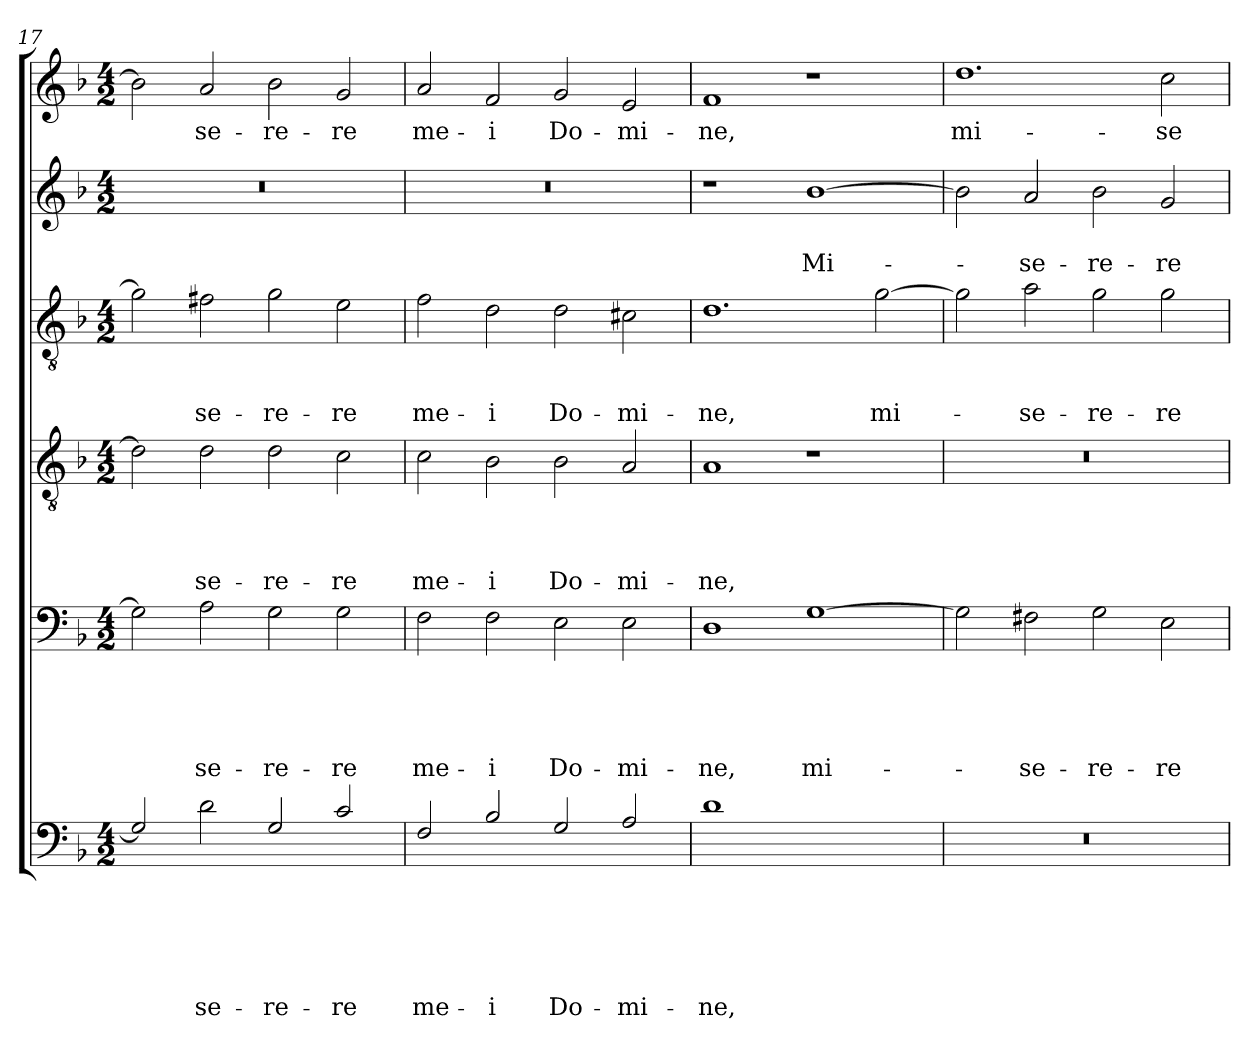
**kern	**text	**text	**text	**text	**text	**text	**kern	**text	**text	**text	**text	**text	**kern	**text	**text	**text	**text	**kern	**text	**text	**text	**kern	**text	**text	**kern	**text
*part6	*part6	*part6	*part6	*part6	*part6	*part6	*part5	*part5	*part5	*part5	*part5	*part5	*part4	*part4	*part4	*part4	*part4	*part3	*part3	*part3	*part3	*part2	*part2	*part2	*part1	*part1
*staff6	*staff6	*staff6	*staff6	*staff6	*staff6	*staff6	*staff5	*staff5	*staff5	*staff5	*staff5	*staff5	*staff4	*staff4	*staff4	*staff4	*staff4	*staff3	*staff3	*staff3	*staff3	*staff2	*staff2	*staff2	*staff1	*staff1
*clefF4	*	*	*	*	*	*	*clefF4	*	*	*	*	*	*clefGv2	*	*	*	*	*clefGv2	*	*	*	*clefG2	*	*	*clefG2	*
*ITrd8c14	*	*	*	*	*	*	*	*	*	*	*	*	*	*	*	*	*	*	*	*	*	*	*	*	*	*
*k[b-]	*	*	*	*	*	*	*k[b-]	*	*	*	*	*	*k[b-]	*	*	*	*	*k[b-]	*	*	*	*k[b-]	*	*	*k[b-]	*
*F:	*	*	*	*	*	*	*F:	*	*	*	*	*	*F:	*	*	*	*	*F:	*	*	*	*F:	*	*	*F:	*
*M4/2	*	*	*	*	*	*	*M4/2	*	*	*	*	*	*M4/2	*	*	*	*	*M4/2	*	*	*	*M4/2	*	*	*M4/2	*
=17	=17	=17	=17	=17	=17	=17	=17	=17	=17	=17	=17	=17	=17	=17	=17	=17	=17	=17	=17	=17	=17	=17	=17	=17	=17	=17
2GG/]	.	.	.	.	.	.	2G\]	.	.	.	.	.	2d\]	.	.	.	.	2g\]	.	.	.	0r	.	.	2b-\]	.
!	!	!	!	!	!	!LO:LY:b	!	!	!	!	!	!LO:LY:b	!	!	!	!	!LO:LY:b	!	!	!	!LO:LY:b	!	!	!	!	!LO:LY:b
2D\	.	.	.	.	.	-se-	2A\	.	.	.	.	-se-	2d\	.	.	.	-se-	2f#X\	.	.	-se-	.	.	.	2a/	-se-
!	!	!	!	!	!	!LO:LY:b	!	!	!	!	!	!LO:LY:b	!	!	!	!	!LO:LY:b	!	!	!	!LO:LY:b	!	!	!	!	!LO:LY:b
2GG/	.	.	.	.	.	-re-	2G\	.	.	.	.	-re-	2d\	.	.	.	-re-	2g\	.	.	-re-	.	.	.	2b-\	-re-
!	!	!	!	!	!	!LO:LY:b	!	!	!	!	!	!LO:LY:b	!	!	!	!	!LO:LY:b	!	!	!	!LO:LY:b	!	!	!	!	!LO:LY:b
2C/	.	.	.	.	.	-re	2G\	.	.	.	.	-re	2c\	.	.	.	-re	2e\	.	.	-re	.	.	.	2g/	-re
=18	=18	=18	=18	=18	=18	=18	=18	=18	=18	=18	=18	=18	=18	=18	=18	=18	=18	=18	=18	=18	=18	=18	=18	=18	=18	=18
!	!	!	!	!	!	!LO:LY:b	!	!	!	!	!	!LO:LY:b	!	!	!	!	!LO:LY:b	!	!	!	!LO:LY:b	!	!	!	!	!LO:LY:b
2FF/	.	.	.	.	.	me-	2F\	.	.	.	.	me-	2c\	.	.	.	me-	2f\	.	.	me-	0r	.	.	2a/	me-
!	!	!	!	!	!	!LO:LY:b	!	!	!	!	!	!LO:LY:b	!	!	!	!	!LO:LY:b	!	!	!	!LO:LY:b	!	!	!	!	!LO:LY:b
2BB-/	.	.	.	.	.	-i	2F\	.	.	.	.	-i	2B-\	.	.	.	-i	2d\	.	.	-i	.	.	.	2f/	-i
!	!	!	!	!	!	!LO:LY:b	!	!	!	!	!	!LO:LY:b	!	!	!	!	!LO:LY:b	!	!	!	!LO:LY:b	!	!	!	!	!LO:LY:b
2GG/	.	.	.	.	.	Do-	2E\	.	.	.	.	Do-	2B-\	.	.	.	Do-	2d\	.	.	Do-	.	.	.	2g/	Do-
!	!	!	!	!	!	!LO:LY:b	!	!	!	!	!	!LO:LY:b	!	!	!	!	!LO:LY:b	!	!	!	!LO:LY:b	!	!	!	!	!LO:LY:b
2AA/	.	.	.	.	.	-mi-	2E\	.	.	.	.	-mi-	2A/	.	.	.	-mi-	2c#X\	.	.	-mi-	.	.	.	2e/	-mi-
=19	=19	=19	=19	=19	=19	=19	=19	=19	=19	=19	=19	=19	=19	=19	=19	=19	=19	=19	=19	=19	=19	=19	=19	=19	=19	=19
!	!	!	!	!	!	!LO:LY:b	!	!	!	!	!	!LO:LY:b	!	!	!	!	!LO:LY:b	!	!	!	!LO:LY:b	!	!	!	!	!LO:LY:b
1D	.	.	.	.	.	-ne,	1D	.	.	.	.	-ne,	1A	.	.	.	-ne,	1.d	.	.	-ne,	1r	.	.	1f	-ne,
!	!	!	!	!	!	!	!	!	!	!	!	!LO:LY:b	!	!	!	!	!	!	!	!	!	!	!	!LO:LY:b	!	!
1ryy	.	.	.	.	.	.	[1G	.	.	.	.	mi-	1r	.	.	.	.	.	.	.	.	[1b-	.	Mi-	1r	.
!	!	!	!	!	!	!	!	!	!	!	!	!	!	!	!	!	!	!	!	!	!LO:LY:b	!	!	!	!	!
.	.	.	.	.	.	.	.	.	.	.	.	.	.	.	.	.	.	[2g\	.	.	mi-	.	.	.	.	.
=20	=20	=20	=20	=20	=20	=20	=20	=20	=20	=20	=20	=20	=20	=20	=20	=20	=20	=20	=20	=20	=20	=20	=20	=20	=20	=20
!	!	!	!	!	!	!	!	!	!	!	!	!	!	!	!	!	!	!	!	!	!	!	!	!	!	!LO:LY:b
0r	.	.	.	.	.	.	2G\]	.	.	.	.	.	0r	.	.	.	.	2g\]	.	.	.	2b-\]	.	.	1.dd	mi-
!	!	!	!	!	!	!	!	!	!	!	!	!LO:LY:b	!	!	!	!	!	!	!	!	!LO:LY:b	!	!	!LO:LY:b	!	!
.	.	.	.	.	.	.	2F#X\	.	.	.	.	-se-	.	.	.	.	.	2a\	.	.	-se-	2a/	.	-se-	.	.
!	!	!	!	!	!	!	!	!	!	!	!	!LO:LY:b	!	!	!	!	!	!	!	!	!LO:LY:b	!	!	!LO:LY:b	!	!
.	.	.	.	.	.	.	2G\	.	.	.	.	-re-	.	.	.	.	.	2g\	.	.	-re-	2b-\	.	-re-	.	.
!	!	!	!	!	!	!	!	!	!	!	!	!LO:LY:b	!	!	!	!	!	!	!	!	!LO:LY:b	!	!	!LO:LY:b	!	!LO:LY:b
.	.	.	.	.	.	.	2E\	.	.	.	.	-re	.	.	.	.	.	2g\	.	.	-re	2g/	.	-re	2cc\	-se-
=	=	=	=	=	=	=	=	=	=	=	=	=	=	=	=	=	=	=	=	=	=	=	=	=	=	=
*-	*-	*-	*-	*-	*-	*-	*-	*-	*-	*-	*-	*-	*-	*-	*-	*-	*-	*-	*-	*-	*-	*-	*-	*-	*-	*-
